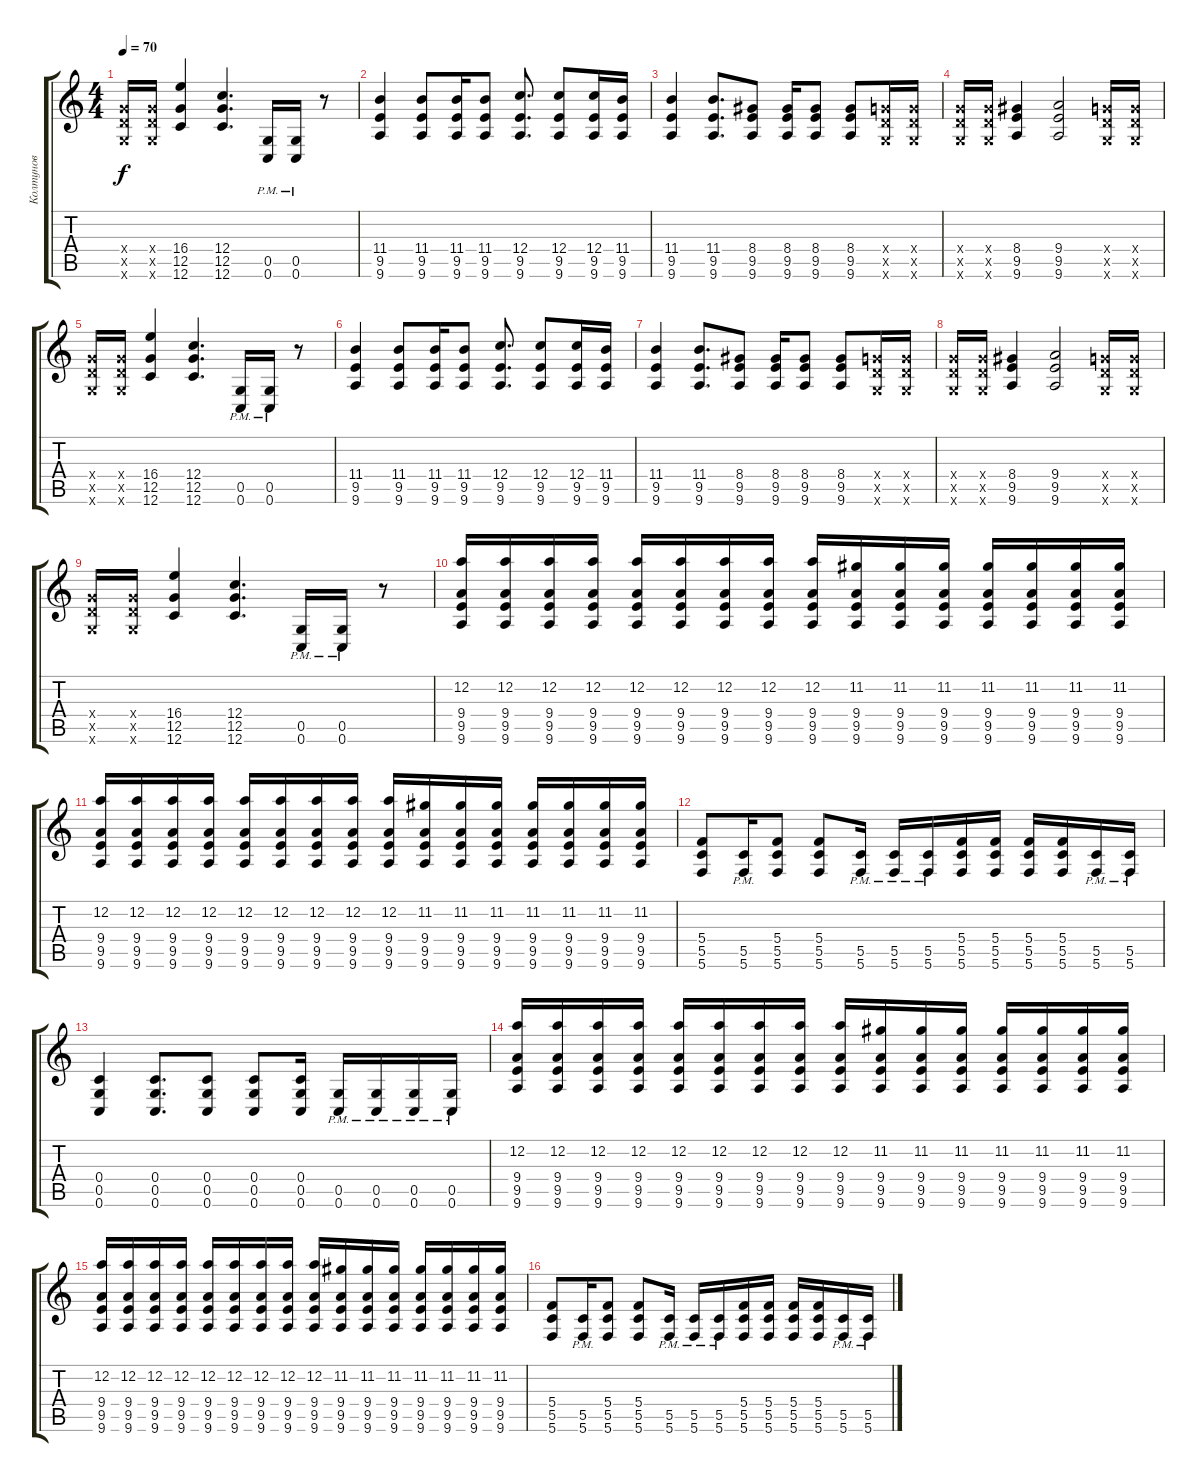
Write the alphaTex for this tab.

\track ("Колтунов" "Колтунов") {instrument distortionguitar}
\staff {score tabs}
\tuning (D4 A3 F3 C3 G2 C2) {hide}
\ts (4 4)
\tempo 70
\clef g2
\ks c
(7.4{x} 7.5{x} 7.6{x}).16{dy f} (7.4{x} 7.5{x} 7.6{x}).16 (16.4 12.5 12.6).4 (12.4 12.5 12.6).4{d} (0.5{pm} 0.6{pm}).16 (0.5{pm} 0.6{pm}).16 r.8 |
(11.4 9.5 9.6).4 (11.4 9.5 9.6).8 (11.4 9.5 9.6).16 (11.4 9.5 9.6).8 (12.4 9.5 9.6).8{d} (12.4 9.5 9.6).8 (12.4 9.5 9.6).16 (11.4 9.5 9.6).16 |
(11.4 9.5 9.6).4 (11.4 9.5 9.6).8{d} (8.4 9.5 9.6).8 (8.4 9.5 9.6).16 (8.4 9.5 9.6).8 (8.4 9.5 9.6).8 (7.4{x} 7.5{x} 7.6{x}).16 (7.4{x} 7.5{x} 7.6{x}).16 |
(7.4{x} 7.5{x} 7.6{x}).16 (7.4{x} 7.5{x} 7.6{x}).16 (8.4 9.5 9.6).4 (9.4 9.5 9.6).2 (7.4{x} 7.5{x} 7.6{x}).16 (7.4{x} 7.5{x} 7.6{x}).16 |
(7.4{x} 7.5{x} 7.6{x}).16 (7.4{x} 7.5{x} 7.6{x}).16 (16.4 12.5 12.6).4 (12.4 12.5 12.6).4{d} (0.5{pm} 0.6{pm}).16 (0.5{pm} 0.6{pm}).16 r.8 |
(11.4 9.5 9.6).4 (11.4 9.5 9.6).8 (11.4 9.5 9.6).16 (11.4 9.5 9.6).8 (12.4 9.5 9.6).8{d} (12.4 9.5 9.6).8 (12.4 9.5 9.6).16 (11.4 9.5 9.6).16 |
(11.4 9.5 9.6).4 (11.4 9.5 9.6).8{d} (8.4 9.5 9.6).8 (8.4 9.5 9.6).16 (8.4 9.5 9.6).8 (8.4 9.5 9.6).8 (7.4{x} 7.5{x} 7.6{x}).16 (7.4{x} 7.5{x} 7.6{x}).16 |
(7.4{x} 7.5{x} 7.6{x}).16 (7.4{x} 7.5{x} 7.6{x}).16 (8.4 9.5 9.6).4 (9.4 9.5 9.6).2 (7.4{x} 7.5{x} 7.6{x}).16 (7.4{x} 7.5{x} 7.6{x}).16 |
(7.4{x} 7.5{x} 7.6{x}).16 (7.4{x} 7.5{x} 7.6{x}).16 (16.4 12.5 12.6).4 (12.4 12.5 12.6).4{d} (0.5{pm} 0.6{pm}).16 (0.5{pm} 0.6{pm}).16 r.8 |
(12.2 9.4 9.5 9.6).16 (12.2 9.4 9.5 9.6).16 (12.2 9.4 9.5 9.6).16 (12.2 9.4 9.5 9.6).16 (12.2 9.4 9.5 9.6).16 (12.2 9.4 9.5 9.6).16 (12.2 9.4 9.5 9.6).16 (12.2 9.4 9.5 9.6).16 (12.2 9.4 9.5 9.6).16 (11.2 9.4 9.5 9.6).16 (11.2 9.4 9.5 9.6).16 (11.2 9.4 9.5 9.6).16 (11.2 9.4 9.5 9.6).16 (11.2 9.4 9.5 9.6).16 (11.2 9.4 9.5 9.6).16 (11.2 9.4 9.5 9.6).16 |
(12.2 9.4 9.5 9.6).16 (12.2 9.4 9.5 9.6).16 (12.2 9.4 9.5 9.6).16 (12.2 9.4 9.5 9.6).16 (12.2 9.4 9.5 9.6).16 (12.2 9.4 9.5 9.6).16 (12.2 9.4 9.5 9.6).16 (12.2 9.4 9.5 9.6).16 (12.2 9.4 9.5 9.6).16 (11.2 9.4 9.5 9.6).16 (11.2 9.4 9.5 9.6).16 (11.2 9.4 9.5 9.6).16 (11.2 9.4 9.5 9.6).16 (11.2 9.4 9.5 9.6).16 (11.2 9.4 9.5 9.6).16 (11.2 9.4 9.5 9.6).16 |
(5.4 5.5 5.6).8 (5.5{pm} 5.6{pm}).16 (5.4 5.5 5.6).8 (5.4 5.5 5.6).8 (5.5{pm} 5.6{pm}).16 (5.5{pm} 5.6{pm}).16 (5.5{pm} 5.6{pm}).16 (5.4 5.5 5.6).16 (5.4 5.5 5.6).16 (5.4 5.5 5.6).16 (5.4 5.5 5.6).16 (5.5{pm} 5.6{pm}).16 (5.5{pm} 5.6{pm}).16 |
(0.4 0.5 0.6).4 (0.4 0.5 0.6).8{d} (0.4 0.5 0.6).8 (0.4 0.5 0.6).8 (0.4 0.5 0.6).16 (0.5{pm} 0.6{pm}).16 (0.5{pm} 0.6{pm}).16 (0.5{pm} 0.6{pm}).16 (0.5{pm} 0.6{pm}).16 |
(12.2 9.4 9.5 9.6).16 (12.2 9.4 9.5 9.6).16 (12.2 9.4 9.5 9.6).16 (12.2 9.4 9.5 9.6).16 (12.2 9.4 9.5 9.6).16 (12.2 9.4 9.5 9.6).16 (12.2 9.4 9.5 9.6).16 (12.2 9.4 9.5 9.6).16 (12.2 9.4 9.5 9.6).16 (11.2 9.4 9.5 9.6).16 (11.2 9.4 9.5 9.6).16 (11.2 9.4 9.5 9.6).16 (11.2 9.4 9.5 9.6).16 (11.2 9.4 9.5 9.6).16 (11.2 9.4 9.5 9.6).16 (11.2 9.4 9.5 9.6).16 |
(12.2 9.4 9.5 9.6).16 (12.2 9.4 9.5 9.6).16 (12.2 9.4 9.5 9.6).16 (12.2 9.4 9.5 9.6).16 (12.2 9.4 9.5 9.6).16 (12.2 9.4 9.5 9.6).16 (12.2 9.4 9.5 9.6).16 (12.2 9.4 9.5 9.6).16 (12.2 9.4 9.5 9.6).16 (11.2 9.4 9.5 9.6).16 (11.2 9.4 9.5 9.6).16 (11.2 9.4 9.5 9.6).16 (11.2 9.4 9.5 9.6).16 (11.2 9.4 9.5 9.6).16 (11.2 9.4 9.5 9.6).16 (11.2 9.4 9.5 9.6).16 |
(5.4 5.5 5.6).8 (5.5{pm} 5.6{pm}).16 (5.4 5.5 5.6).8 (5.4 5.5 5.6).8 (5.5{pm} 5.6{pm}).16 (5.5{pm} 5.6{pm}).16 (5.5{pm} 5.6{pm}).16 (5.4 5.5 5.6).16 (5.4 5.5 5.6).16 (5.4 5.5 5.6).16 (5.4 5.5 5.6).16 (5.5{pm} 5.6{pm}).16 (5.5{pm} 5.6{pm}).16
